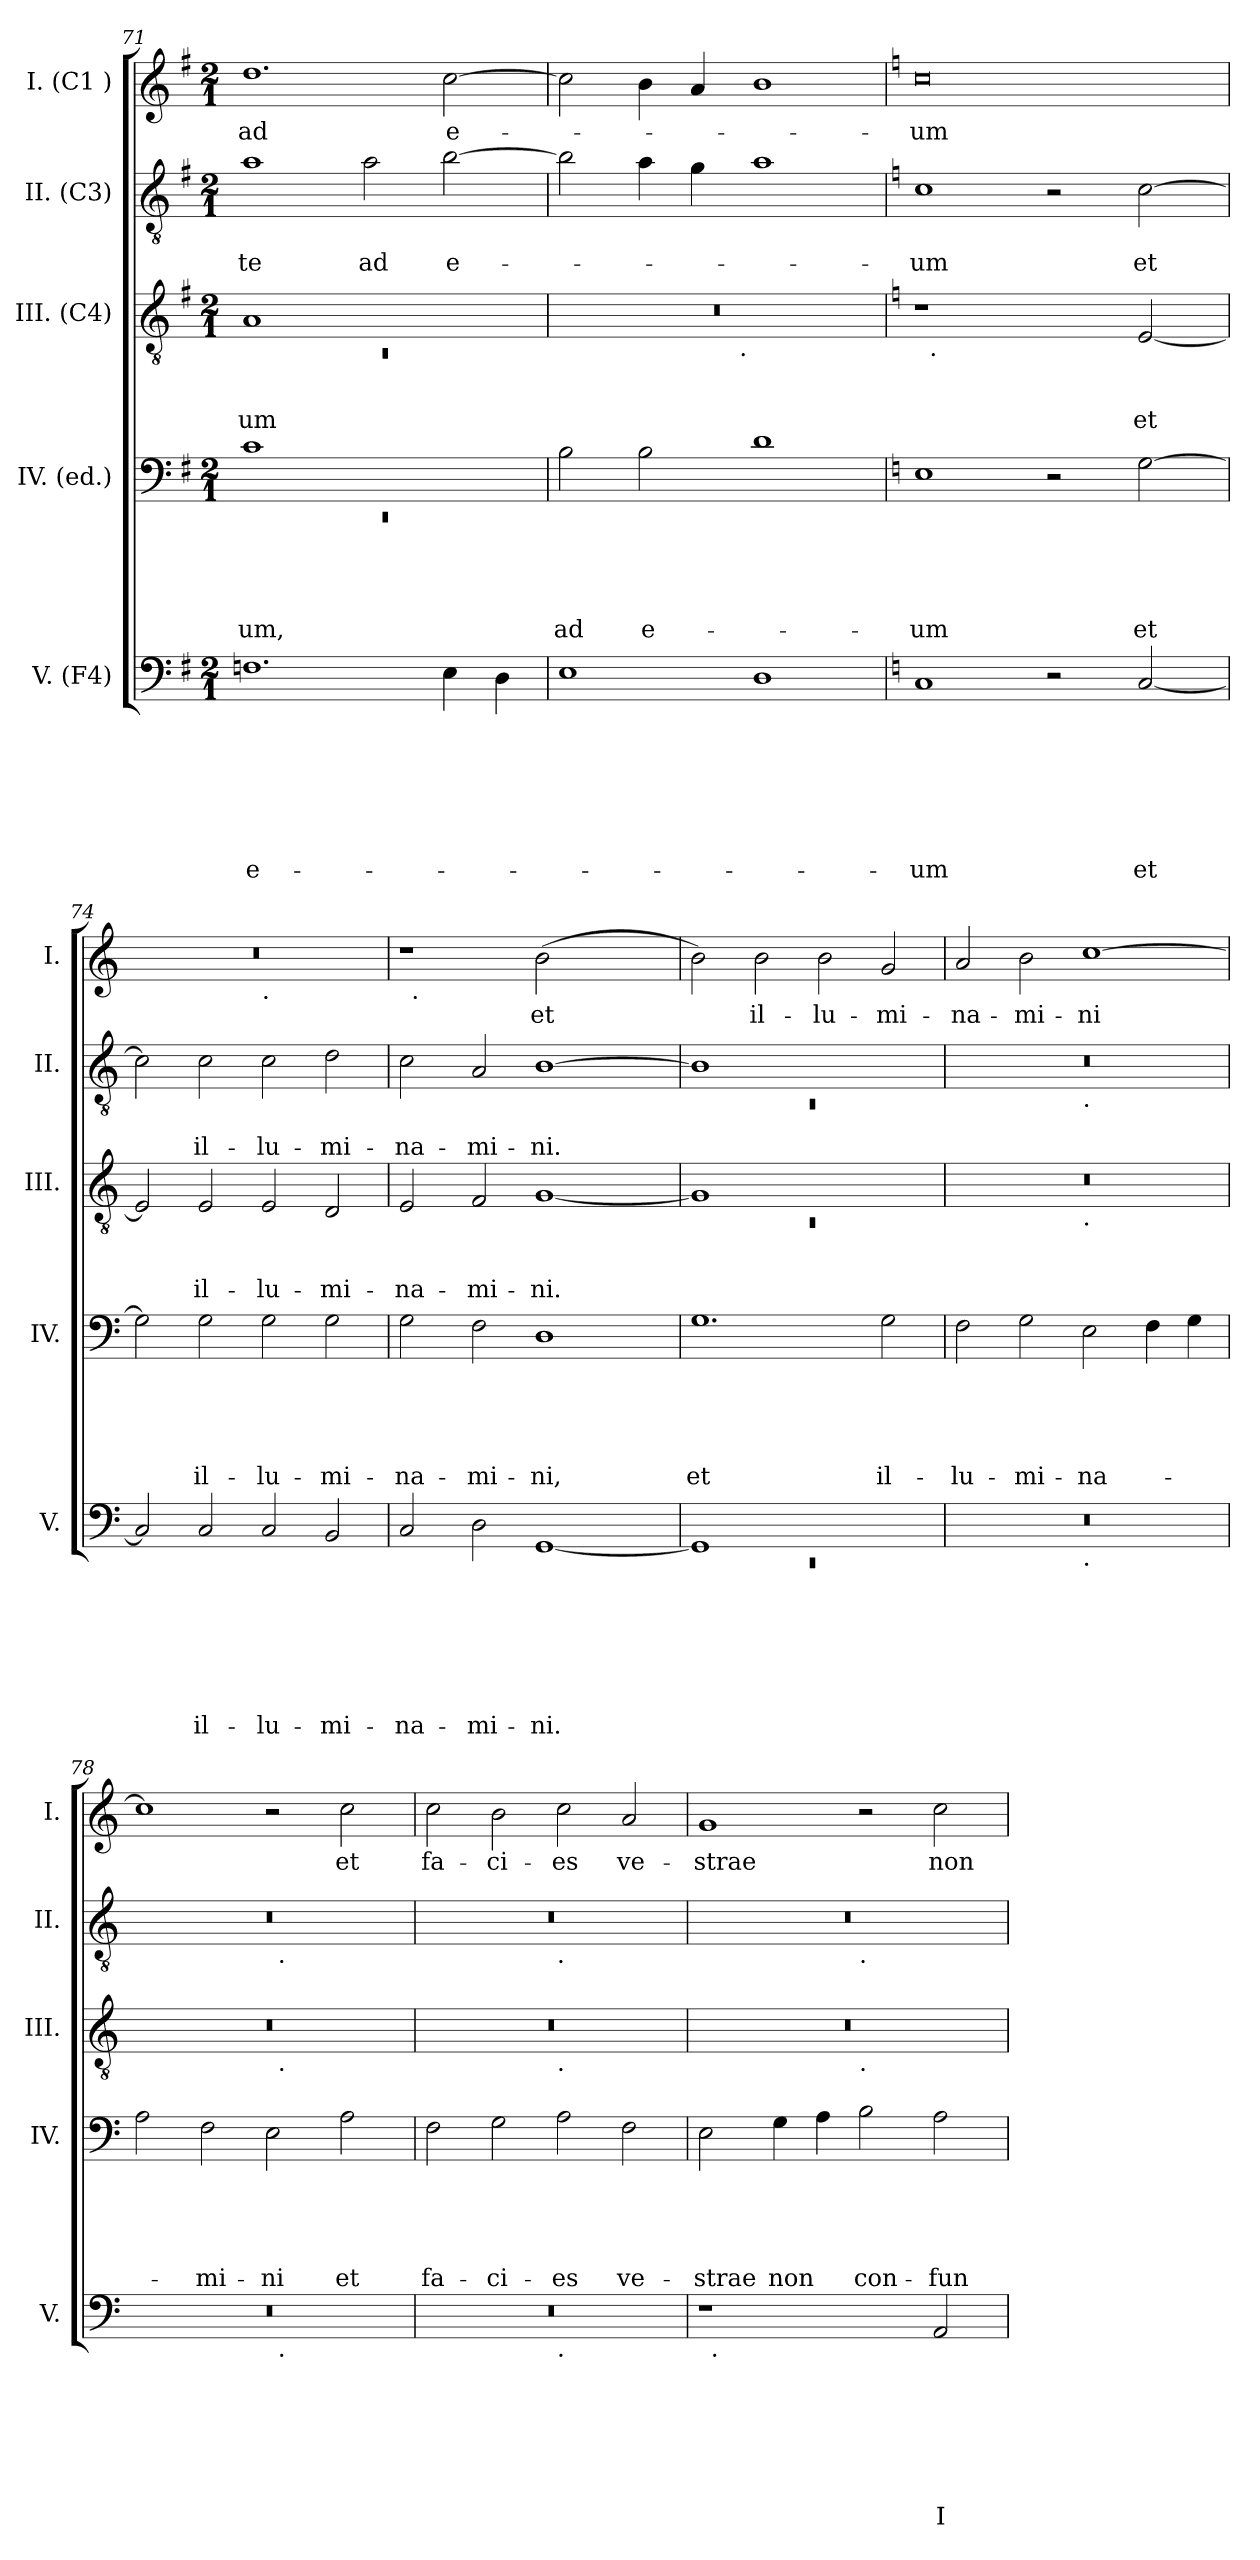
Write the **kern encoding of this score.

**kern	**text	**text	**text	**text	**text	**text	**text	**kern	**text	**text	**text	**text	**text	**kern	**text	**text	**text	**kern	**text	**text	**kern	**text
*part5	*part5	*part5	*part5	*part5	*part5	*part5	*part5	*part4	*part4	*part4	*part4	*part4	*part4	*part3	*part3	*part3	*part3	*part2	*part2	*part2	*part1	*part1
*staff5	*staff5	*staff5	*staff5	*staff5	*staff5	*staff5	*staff5	*staff4	*staff4	*staff4	*staff4	*staff4	*staff4	*staff3	*staff3	*staff3	*staff3	*staff2	*staff2	*staff2	*staff1	*staff1
*I"V. (F4)	*	*	*	*	*	*	*	*I"IV. (ed.)	*	*	*	*	*	*I"III. (C4)	*	*	*	*I"II. (C3)	*	*	*I"I. (C1 )	*
*I'V.	*	*	*	*	*	*	*	*I'IV.	*	*	*	*	*	*I'III.	*	*	*	*I'II.	*	*	*I'I.	*
*clefF4	*	*	*	*	*	*	*	*clefF4	*	*	*	*	*	*clefGv2	*	*	*	*clefGv2	*	*	*clefG2	*
*k[f#]	*	*	*	*	*	*	*	*k[f#]	*	*	*	*	*	*k[f#]	*	*	*	*k[f#]	*	*	*k[f#]	*
*G:	*	*	*	*	*	*	*	*G:	*	*	*	*	*	*G:	*	*	*	*G:	*	*	*G:	*
*M2/1	*	*	*	*	*	*	*	*M2/1	*	*	*	*	*	*M2/1	*	*	*	*M2/1	*	*	*M2/1	*
=71	=71	=71	=71	=71	=71	=71	=71	=71	=71	=71	=71	=71	=71	=71	=71	=71	=71	=71	=71	=71	=71	=71
*	*	*	*	*	*	*	*	*^	*	*	*	*	*	*^	*	*	*	*	*	*	*	*
!	!	!	!	!	!	!	!LO:LY:b:rj	!	!LO:N:vis=1	!	!	!	!	!LO:LY:b	!	!LO:N:vis=1	!	!	!LO:LY:b	!	!	!LO:LY:b	!	!LO:LY:b
1.Fn	.	.	.	.	.	.	e-	1c	0rEE	.	.	.	.	-um,	1A	0rC	.	.	-um	1a	.	-te	1.dd	ad
!	!	!	!	!	!	!	!	!	!	!	!	!	!	!	!	!	!	!	!	!	!	!LO:LY:b	!	!
.	.	.	.	.	.	.	.	1ryy	.	.	.	.	.	.	1ryy	.	.	.	.	2a\	.	ad	.	.
!	!	!	!	!	!	!	!	!	!	!	!	!	!	!	!	!	!	!	!	!	!	!LO:LY:b:rj	!	!LO:LY:b:rj
4E\	.	.	.	.	.	.	.	.	.	.	.	.	.	.	.	.	.	.	.	[>2b\	.	e-	[>2cc\	e-
4D\	.	.	.	.	.	.	.	.	.	.	.	.	.	.	.	.	.	.	.	.	.	.	.	.
*	*	*	*	*	*	*	*	*v	*v	*	*	*	*	*	*	*	*	*	*	*	*	*	*	*
=72	=72	=72	=72	=72	=72	=72	=72	=72	=72	=72	=72	=72	=72	=72	=72	=72	=72	=72	=72	=72	=72	=72	=72
!	!	!	!	!	!	!	!	!	!	!	!	!	!LO:LY:b	!	!	!	!	!	!	!	!	!	!
1E	.	.	.	.	.	.	.	2B\	.	.	.	.	ad	0r	2ryy	.	.	.	2b\]	.	.	2cc\]	.
!	!	!	!	!	!	!	!	!	!	!	!	!	!LO:LY:b:rj	!	!	!	!	!	!	!	!	!	!
.	.	.	.	.	.	.	.	2B\	.	.	.	.	e-	.	4...ryy	.	.	.	4a\	.	.	4b\	.
.	.	.	.	.	.	.	.	.	.	.	.	.	.	.	.	.	.	.	4g\	.	.	4a/	.
!	!	!	!	!	!	!	!	!	!	!	!	!	!	!	!LO:TX:b:t=.	!	!	!	!	!	!	!	!
.	.	.	.	.	.	.	.	.	.	.	.	.	.	.	1ryy	.	.	.	.	.	.	.	.
1D	.	.	.	.	.	.	.	1d	.	.	.	.	.	.	.	.	.	.	1a	.	.	1b	.
.	.	.	.	.	.	.	.	.	.	.	.	.	.	.	32ryy	.	.	.	.	.	.	.	.
!!LO:LB:g=z
=73	=73	=73	=73	=73	=73	=73	=73	=73	=73	=73	=73	=73	=73	=73	=73	=73	=73	=73	=73	=73	=73	=73	=73
*k[]	*	*	*	*	*	*	*	*k[]	*	*	*	*	*	*k[]	*	*	*	*	*k[]	*	*	*k[]	*
*C:	*	*	*	*	*	*	*	*C:	*	*	*	*	*	*C:	*	*	*	*	*C:	*	*	*C:	*
!	!	!	!	!	!	!	!LO:LY:b	!	!	!	!	!	!LO:LY:b	!	!	!	!	!	!	!	!LO:LY:b	!	!LO:LY:b
1C	.	.	.	.	.	.	-um	1E	.	.	.	.	-um	1r	32ryy	.	.	.	1c	.	-um	0cc	-um
!	!	!	!	!	!	!	!	!	!	!	!	!	!	!	!LO:TX:b:t=.	!	!	!	!	!	!	!	!
.	.	.	.	.	.	.	.	.	.	.	.	.	.	.	1ryy	.	.	.	.	.	.	.	.
2r	.	.	.	.	.	.	.	2r	.	.	.	.	.	2ryy	.	.	.	.	2r	.	.	.	.
.	.	.	.	.	.	.	.	.	.	.	.	.	.	.	2ryy	.	.	.	.	.	.	.	.
!	!	!	!	!	!	!	!LO:LY:b	!	!	!	!	!	!LO:LY:b	!	!	!	!	!LO:LY:b	!	!	!LO:LY:b	!	!
[<2C/	.	.	.	.	.	.	et	[>2G\	.	.	.	.	et	[<2E/	.	.	.	et	[>2c\	.	et	.	.
.	.	.	.	.	.	.	.	.	.	.	.	.	.	.	4...ryy	.	.	.	.	.	.	.	.
*	*	*	*	*	*	*	*	*	*	*	*	*	*	*v	*v	*	*	*	*	*	*	*	*
=74	=74	=74	=74	=74	=74	=74	=74	=74	=74	=74	=74	=74	=74	=74	=74	=74	=74	=74	=74	=74	=74	=74
*	*	*	*	*	*	*	*	*	*	*	*	*	*	*	*	*	*	*	*	*	*^	*
2C/]	.	.	.	.	.	.	.	2G\]	.	.	.	.	.	2E/]	.	.	.	2c\]	.	.	0r	1ryy	.
!	!	!	!	!	!	!	!LO:LY:b	!	!	!	!	!	!LO:LY:b	!	!	!	!LO:LY:b	!	!	!LO:LY:b	!	!	!
2C/	.	.	.	.	.	.	il-	2G\	.	.	.	.	il-	2E/	.	.	il-	2c\	.	il-	.	.	.
!	!	!	!	!	!	!	!	!	!	!	!	!	!	!	!	!	!	!	!	!	!	!LO:TX:b:t=.	!
!	!	!	!	!	!	!	!LO:LY:b	!	!	!	!	!	!LO:LY:b	!	!	!	!LO:LY:b	!	!	!LO:LY:b	!	!	!
2C/	.	.	.	.	.	.	-lu-	2G\	.	.	.	.	-lu-	2E/	.	.	-lu-	2c\	.	-lu-	.	1ryy	.
!	!	!	!	!	!	!	!LO:LY:b	!	!	!	!	!	!LO:LY:b	!	!	!	!LO:LY:b	!	!	!LO:LY:b	!	!	!
2BB/	.	.	.	.	.	.	-mi-	2G\	.	.	.	.	-mi-	2D/	.	.	-mi-	2d\	.	-mi-	.	.	.
=75	=75	=75	=75	=75	=75	=75	=75	=75	=75	=75	=75	=75	=75	=75	=75	=75	=75	=75	=75	=75	=75	=75	=75
!	!	!	!	!	!	!	!LO:LY:b	!	!	!	!	!	!LO:LY:b	!	!	!	!LO:LY:b	!	!	!LO:LY:b	!	!	!
2C/	.	.	.	.	.	.	-na-	2G\	.	.	.	.	-na-	2E/	.	.	-na-	2c\	.	-na-	1r	32ryy	.
!	!	!	!	!	!	!	!	!	!	!	!	!	!	!	!	!	!	!	!	!	!	!LO:TX:b:t=.	!
.	.	.	.	.	.	.	.	.	.	.	.	.	.	.	.	.	.	.	.	.	.	1ryy	.
!	!	!	!	!	!	!	!LO:LY:b	!	!	!	!	!	!LO:LY:b	!	!	!	!LO:LY:b	!	!	!LO:LY:b	!	!	!
2D\	.	.	.	.	.	.	-mi-	2F\	.	.	.	.	-mi-	2F/	.	.	-mi-	2A/	.	-mi-	.	.	.
!	!	!	!	!	!	!	!LO:LY:b	!	!	!	!	!	!LO:LY:b	!	!	!	!LO:LY:b	!	!	!LO:LY:b	!	!	!LO:LY:b
[<1GG	.	.	.	.	.	.	-ni.	1D	.	.	.	.	-ni,	[<1G	.	.	-ni.	[>1B	.	-ni.	(>2b\	.	et
.	.	.	.	.	.	.	.	.	.	.	.	.	.	.	.	.	.	.	.	.	.	2ryy	.
.	.	.	.	.	.	.	.	.	.	.	.	.	.	.	.	.	.	.	.	.	2ryy	.	.
.	.	.	.	.	.	.	.	.	.	.	.	.	.	.	.	.	.	.	.	.	.	4...ryy	.
=76	=76	=76	=76	=76	=76	=76	=76	=76	=76	=76	=76	=76	=76	=76	=76	=76	=76	=76	=76	=76	=76	=76	=76
*^	*	*	*	*	*	*	*	*	*	*	*	*	*	*^	*	*	*	*^	*	*	*	*	*
!	!LO:N:vis=1	!	!	!	!	!	!	!	!	!	!	!	!	!LO:LY:b	!	!LO:N:vis=1	!	!	!	!	!LO:N:vis=1	!	!	!	!	!
*	*	*	*	*	*	*	*	*	*	*	*	*	*	*	*	*	*	*	*	*	*	*	*	*v	*v	*
1GG]	0rEE	.	.	.	.	.	.	.	1.G	.	.	.	.	et	1G]	0rC	.	.	.	1B]	0rC	.	.	2b\)	.
!	!	!	!	!	!	!	!	!	!	!	!	!	!	!	!	!	!	!	!	!	!	!	!	!	!LO:LY:b
.	.	.	.	.	.	.	.	.	.	.	.	.	.	.	.	.	.	.	.	.	.	.	.	2b\	il-
!	!	!	!	!	!	!	!	!	!	!	!	!	!	!	!	!	!	!	!	!	!	!	!	!	!LO:LY:b
1ryy	.	.	.	.	.	.	.	.	.	.	.	.	.	.	1ryy	.	.	.	.	1ryy	.	.	.	2b\	-lu-
!	!	!	!	!	!	!	!	!	!	!	!	!	!	!LO:LY:b	!	!	!	!	!	!	!	!	!	!	!LO:LY:b
.	.	.	.	.	.	.	.	.	2G\	.	.	.	.	il-	.	.	.	.	.	.	.	.	.	2g/	-mi-
=77	=77	=77	=77	=77	=77	=77	=77	=77	=77	=77	=77	=77	=77	=77	=77	=77	=77	=77	=77	=77	=77	=77	=77	=77	=77
!	!	!	!	!	!	!	!	!	!	!	!	!	!	!LO:LY:b	!	!	!	!	!	!	!	!	!	!	!LO:LY:b
0r	1ryy	.	.	.	.	.	.	.	2F\	.	.	.	.	-lu-	0r	1ryy	.	.	.	0r	1ryy	.	.	2a/	-na-
!	!	!	!	!	!	!	!	!	!	!	!	!	!	!LO:LY:b	!	!	!	!	!	!	!	!	!	!	!LO:LY:b
.	.	.	.	.	.	.	.	.	2G\	.	.	.	.	-mi-	.	.	.	.	.	.	.	.	.	2b\	-mi-
!	!	!	!	!	!	!	!	!	!	!	!	!	!	!	!	!	!	!	!	!	!LO:TX:b:t=.	!	!	!	!
!	!	!	!	!	!	!	!	!	!	!	!	!	!	!	!	!LO:TX:b:t=.	!	!	!	!	!	!	!	!	!
!	!LO:TX:b:t=.	!	!	!	!	!	!	!	!	!	!	!	!	!	!	!	!	!	!	!	!	!	!	!	!
!	!	!	!	!	!	!	!	!	!	!	!	!	!	!LO:LY:b	!	!	!	!	!	!	!	!	!	!	!LO:LY:b
.	1ryy	.	.	.	.	.	.	.	2E\	.	.	.	.	-na-	.	1ryy	.	.	.	.	1ryy	.	.	[>1cc	-ni
.	.	.	.	.	.	.	.	.	4F\	.	.	.	.	.	.	.	.	.	.	.	.	.	.	.	.
.	.	.	.	.	.	.	.	.	4G\	.	.	.	.	.	.	.	.	.	.	.	.	.	.	.	.
!!LO:PB:g=z
=78	=78	=78	=78	=78	=78	=78	=78	=78	=78	=78	=78	=78	=78	=78	=78	=78	=78	=78	=78	=78	=78	=78	=78	=78	=78
0r	1ryy	.	.	.	.	.	.	.	2A\	.	.	.	.	.	0r	1ryy	.	.	.	0r	1ryy	.	.	1cc]	.
!	!	!	!	!	!	!	!	!	!	!	!	!	!	!LO:LY:b	!	!	!	!	!	!	!	!	!	!	!
.	.	.	.	.	.	.	.	.	2F\	.	.	.	.	-mi-	.	.	.	.	.	.	.	.	.	.	.
!	!	!	!	!	!	!	!	!	!	!	!	!	!	!LO:LY:b	!	!	!	!	!	!	!	!	!	!	!
.	32ryy	.	.	.	.	.	.	.	2E\	.	.	.	.	-ni	.	32ryy	.	.	.	.	32ryy	.	.	2r	.
!	!	!	!	!	!	!	!	!	!	!	!	!	!	!	!	!	!	!	!	!	!LO:TX:b:t=.	!	!	!	!
!	!	!	!	!	!	!	!	!	!	!	!	!	!	!	!	!LO:TX:b:t=.	!	!	!	!	!	!	!	!	!
!	!LO:TX:b:t=.	!	!	!	!	!	!	!	!	!	!	!	!	!	!	!	!	!	!	!	!	!	!	!	!
.	2ryy	.	.	.	.	.	.	.	.	.	.	.	.	.	.	2ryy	.	.	.	.	2ryy	.	.	.	.
!	!	!	!	!	!	!	!	!	!	!	!	!	!	!LO:LY:b	!	!	!	!	!	!	!	!	!	!	!LO:LY:b
.	.	.	.	.	.	.	.	.	2A\	.	.	.	.	et	.	.	.	.	.	.	.	.	.	2cc\	et
.	4...ryy	.	.	.	.	.	.	.	.	.	.	.	.	.	.	4...ryy	.	.	.	.	4...ryy	.	.	.	.
=79	=79	=79	=79	=79	=79	=79	=79	=79	=79	=79	=79	=79	=79	=79	=79	=79	=79	=79	=79	=79	=79	=79	=79	=79	=79
!	!	!	!	!	!	!	!	!	!	!	!	!	!	!LO:LY:b	!	!	!	!	!	!	!	!	!	!	!LO:LY:b
0r	1ryy	.	.	.	.	.	.	.	2F\	.	.	.	.	fa-	0r	1ryy	.	.	.	0r	1ryy	.	.	2cc\	fa-
!	!	!	!	!	!	!	!	!	!	!	!	!	!	!LO:LY:b	!	!	!	!	!	!	!	!	!	!	!LO:LY:b
.	.	.	.	.	.	.	.	.	2G\	.	.	.	.	-ci-	.	.	.	.	.	.	.	.	.	2b\	-ci-
!	!	!	!	!	!	!	!	!	!	!	!	!	!	!	!	!	!	!	!	!	!LO:TX:b:t=.	!	!	!	!
!	!	!	!	!	!	!	!	!	!	!	!	!	!	!	!	!LO:TX:b:t=.	!	!	!	!	!	!	!	!	!
!	!LO:TX:b:t=.	!	!	!	!	!	!	!	!	!	!	!	!	!	!	!	!	!	!	!	!	!	!	!	!
!	!	!	!	!	!	!	!	!	!	!	!	!	!	!LO:LY:b	!	!	!	!	!	!	!	!	!	!	!LO:LY:b
.	1ryy	.	.	.	.	.	.	.	2A\	.	.	.	.	-es	.	1ryy	.	.	.	.	1ryy	.	.	2cc\	-es
!	!	!	!	!	!	!	!	!	!	!	!	!	!	!LO:LY:b	!	!	!	!	!	!	!	!	!	!	!LO:LY:b
.	.	.	.	.	.	.	.	.	2F\	.	.	.	.	ve-	.	.	.	.	.	.	.	.	.	2a/	ve-
=80	=80	=80	=80	=80	=80	=80	=80	=80	=80	=80	=80	=80	=80	=80	=80	=80	=80	=80	=80	=80	=80	=80	=80	=80	=80
!	!	!	!	!	!	!	!	!	!	!	!	!	!	!LO:LY:b	!	!	!	!	!	!	!	!	!	!	!LO:LY:b
1r	32ryy	.	.	.	.	.	.	.	2E\	.	.	.	.	-strae	0r	1ryy	.	.	.	0r	1ryy	.	.	1g	-strae
!	!LO:TX:b:t=.	!	!	!	!	!	!	!	!	!	!	!	!	!	!	!	!	!	!	!	!	!	!	!	!
.	1ryy	.	.	.	.	.	.	.	.	.	.	.	.	.	.	.	.	.	.	.	.	.	.	.	.
!	!	!	!	!	!	!	!	!	!	!	!	!	!	!LO:LY:b	!	!	!	!	!	!	!	!	!	!	!
.	.	.	.	.	.	.	.	.	4G\	.	.	.	.	non	.	.	.	.	.	.	.	.	.	.	.
.	.	.	.	.	.	.	.	.	4A\	.	.	.	.	.	.	.	.	.	.	.	.	.	.	.	.
!	!	!	!	!	!	!	!	!	!	!	!	!	!	!	!	!	!	!	!	!	!LO:TX:b:t=.	!	!	!	!
!	!	!	!	!	!	!	!	!	!	!	!	!	!	!	!	!LO:TX:b:t=.	!	!	!	!	!	!	!	!	!
!	!	!	!	!	!	!	!	!	!	!	!	!	!	!LO:LY:b	!	!	!	!	!	!	!	!	!	!	!
2ryy	.	.	.	.	.	.	.	.	2B\	.	.	.	.	con-	.	1ryy	.	.	.	.	1ryy	.	.	2r	.
.	2ryy	.	.	.	.	.	.	.	.	.	.	.	.	.	.	.	.	.	.	.	.	.	.	.	.
!	!	!	!	!	!	!	!	!LO:LY:b	!	!	!	!	!	!LO:LY:b	!	!	!	!	!	!	!	!	!	!	!LO:LY:b
2AA/	.	.	.	.	.	.	.	I-	2A\	.	.	.	.	-fun-	.	.	.	.	.	.	.	.	.	2cc\	non
.	4...ryy	.	.	.	.	.	.	.	.	.	.	.	.	.	.	.	.	.	.	.	.	.	.	.	.
*	*	*	*	*	*	*	*	*	*	*	*	*	*	*	*v	*v	*	*	*	*	*	*	*	*	*
*v	*v	*	*	*	*	*	*	*	*	*	*	*	*	*	*	*	*	*	*v	*v	*	*	*	*
=	=	=	=	=	=	=	=	=	=	=	=	=	=	=	=	=	=	=	=	=	=	=
*-	*-	*-	*-	*-	*-	*-	*-	*-	*-	*-	*-	*-	*-	*-	*-	*-	*-	*-	*-	*-	*-	*-
